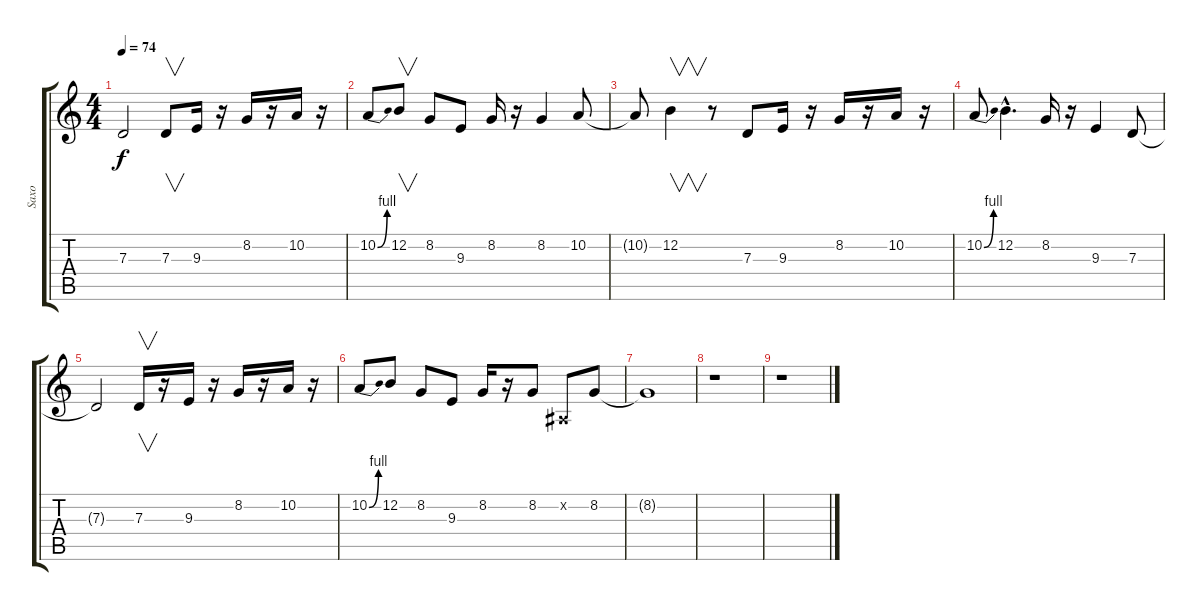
\track ("Saxo" "Saxo") {instrument tenorsax}
\staff {score tabs}
\tuning (E4 B3 G3 D3 A2 E2) {hide}
\ts (4 4)
\tempo 74
\clef g2
\ks c
7.3{t}.2{dy f} 7.3.8{v} 9.3.16 r.16 8.2.16 r.16 10.2.16 r.16 |
10.2{be (bend 0 0 60 4)}.8 12.2.8{v} 8.2.8 9.3.8 8.2.16 r.16 8.2.4 10.2.8 |
10.2{t}.8 12.2.4{v} r.8 7.3.8 9.3.16 r.16 8.2.16 r.16 10.2.16 r.16 |
10.2{be (bend 0 0 60 4)}.8 12.2{hac}.4{d} 8.2.16 r.16 9.3.4 7.3.8 |
7.3{t}.2 7.3.16{v} r.16 9.3.16 r.16 8.2.16 r.16 10.2.16 r.16 |
10.2{be (bend 0 0 60 4)}.8 12.2.8 8.2.8 9.3.8 8.2.16 r.16 8.2.8 -1.2{x}.8 8.2.8 |
8.2{t}.1 |
r.1 |
r.1
